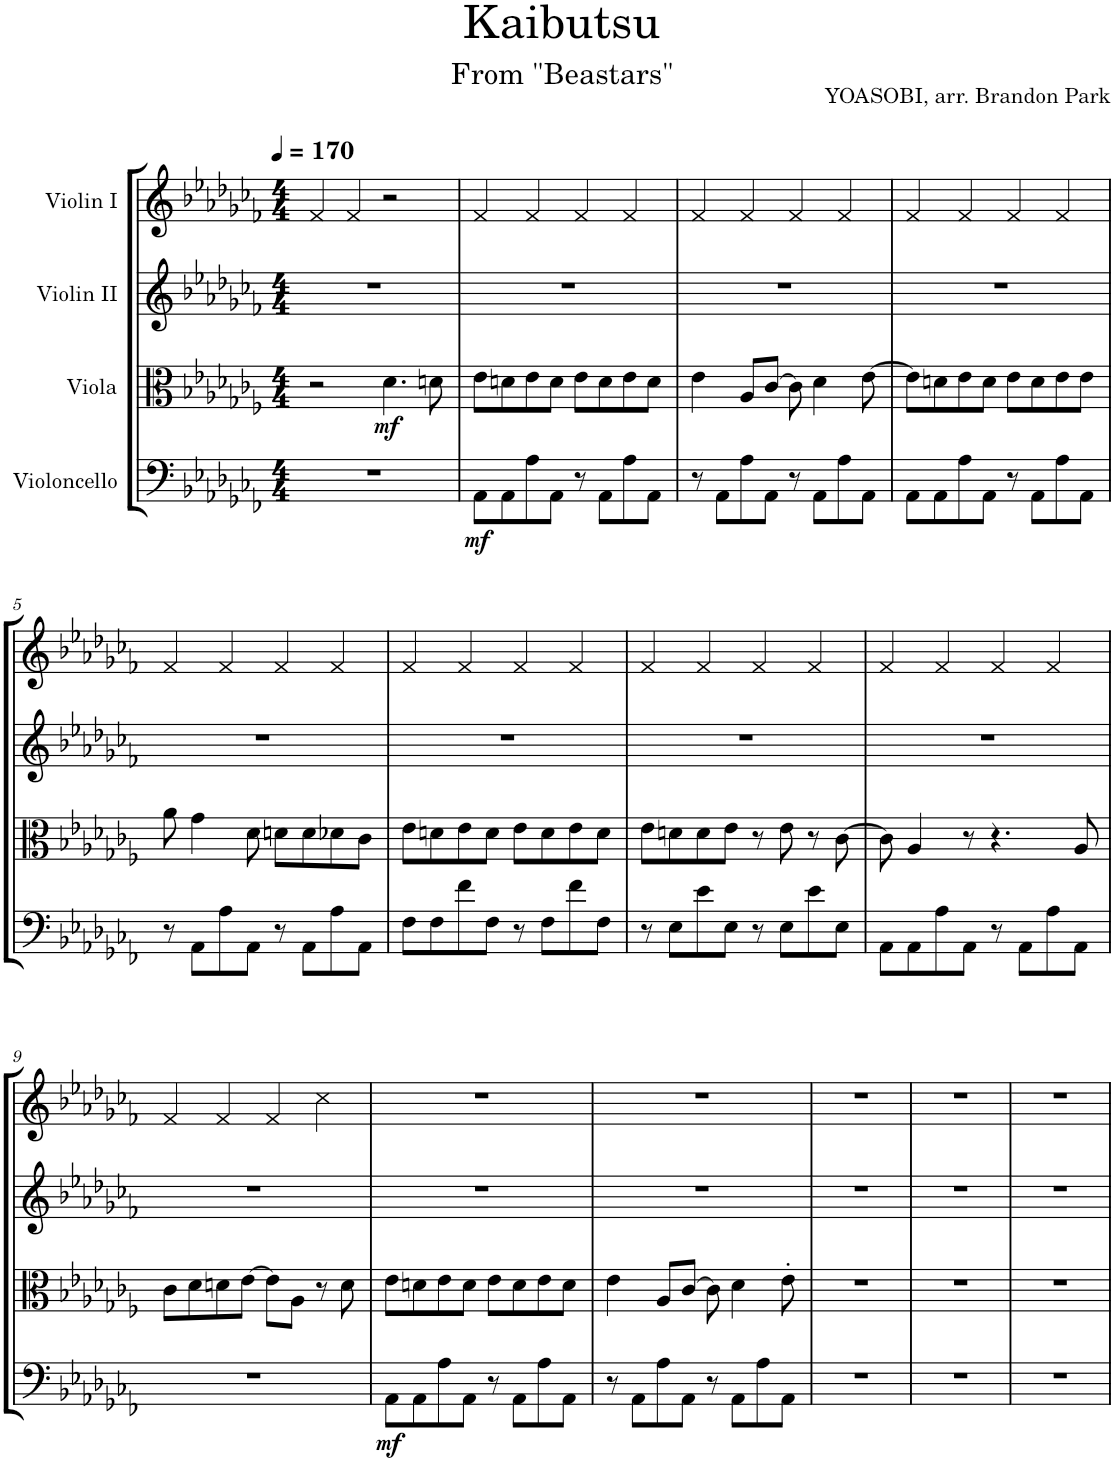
**kern	**dynam	**kern	**dynam	**kern	**kern
*part4	*part4	*part3	*part3	*part2	*part1
*staff4	*staff4	*staff3	*staff3	*staff2	*staff1
*I"Violoncello	*	*I"Viola	*	*I"Violin II	*I"Violin I
*I'Vc	*	*I'Vla	*	*I'Vln	*I'Vln
*clefF4	*	*clefC3	*	*clefG2	*clefG2
*k[b-e-a-d-g-c-f-]	*	*k[b-e-a-d-g-c-f-]	*	*k[b-e-a-d-g-c-f-]	*k[b-e-a-d-g-c-f-]
*M4/4	*	*M4/4	*	*M4/4	*M4/4
*MM170	*	*MM170	*	*MM170	*MM170
=1	=1	=1	=1	=1	=1
1r	.	2r	.	1r	4f-/
.	.	.	.	.	4f-/
!	!	!	!LO:DY:b	!	!
.	.	4.d-\	mf	.	2r
.	.	8dn\	.	.	.
=2	=2	=2	=2	=2	=2
!	!LO:DY:b	!	!	!	!
8AA-\L	mf	8e-\L	.	1r	4f-/
8AA-\	.	8dn\	.	.	.
8A-\	.	8e-\	.	.	4f-/
8AA-\J	.	8d\J	.	.	.
8r	.	8e-\L	.	.	4f-/
8AA-\L	.	8d\	.	.	.
8A-\	.	8e-\	.	.	4f-/
8AA-\J	.	8d\J	.	.	.
=3	=3	=3	=3	=3	=3
8r	.	4e-\	.	1r	4f-/
8AA-\L	.	.	.	.	.
8A-\	.	8A-/L	.	.	4f-/
8AA-\J	.	[8c-/J	.	.	.
8r	.	8c-\]	.	.	4f-/
8AA-\L	.	4d-\	.	.	.
8A-\	.	.	.	.	4f-/
8AA-\J	.	[8e-\	.	.	.
=4	=4	=4	=4	=4	=4
8AA-\L	.	8e-\L]	.	1r	4f-/
8AA-\	.	8dn\	.	.	.
8A-\	.	8e-\	.	.	4f-/
8AA-\J	.	8d\J	.	.	.
8r	.	8e-\L	.	.	4f-/
8AA-\L	.	8d\	.	.	.
8A-\	.	8e-\	.	.	4f-/
8AA-\J	.	8e-\J	.	.	.
!!LO:LB:g=z
=5	=5	=5	=5	=5	=5
8r	.	8a-\	.	1r	4f-/
8AA-\L	.	4g-\	.	.	.
8A-\	.	.	.	.	4f-/
8AA-\J	.	8d-\	.	.	.
8r	.	8dn\L	.	.	4f-/
8AA-\L	.	8d\	.	.	.
8A-\	.	8d-X\	.	.	4f-/
8AA-\J	.	8c-\J	.	.	.
=6	=6	=6	=6	=6	=6
8F-\L	.	8e-\L	.	1r	4f-/
8F-\	.	8dn\	.	.	.
8f-\	.	8e-\	.	.	4f-/
8F-\J	.	8d\J	.	.	.
8r	.	8e-\L	.	.	4f-/
8F-\L	.	8d\	.	.	.
8f-\	.	8e-\	.	.	4f-/
8F-\J	.	8d\J	.	.	.
=7	=7	=7	=7	=7	=7
8r	.	8e-\L	.	1r	4f-/
8E-\L	.	8dn\	.	.	.
8e-\	.	8d\	.	.	4f-/
8E-\J	.	8e-\J	.	.	.
8r	.	8r	.	.	4f-/
8E-\L	.	8e-\	.	.	.
8e-\	.	8r	.	.	4f-/
8E-\J	.	[8c-\	.	.	.
=8	=8	=8	=8	=8	=8
8AA-\L	.	8c-\]	.	1r	4f-/
8AA-\	.	4A-/	.	.	.
8A-\	.	.	.	.	4f-/
8AA-\J	.	8r	.	.	.
8r	.	4.r	.	.	4f-/
8AA-\L	.	.	.	.	.
8A-\	.	.	.	.	4f-/
8AA-\J	.	8A-/	.	.	.
!!LO:LB:g=z
=9	=9	=9	=9	=9	=9
1r	.	8c-\L	.	1r	4f-/
.	.	8d-\	.	.	.
.	.	8dn\	.	.	4f-/
.	.	[8e-\J	.	.	.
.	.	8e-\L]	.	.	4f-/
.	.	8A-\J	.	.	.
.	.	8r	.	.	4cc-\
.	.	8d\	.	.	.
=10	=10	=10	=10	=10	=10
!	!LO:DY:b	!	!	!	!
8AA-\L	mf	8e-\L	.	1r	1r
8AA-\	.	8dn\	.	.	.
8A-\	.	8e-\	.	.	.
8AA-\J	.	8d\J	.	.	.
8r	.	8e-\L	.	.	.
8AA-\L	.	8d\	.	.	.
8A-\	.	8e-\	.	.	.
8AA-\J	.	8d\J	.	.	.
=11	=11	=11	=11	=11	=11
8r	.	4e-\	.	1r	1r
8AA-\L	.	.	.	.	.
8A-\	.	8A-/L	.	.	.
8AA-\J	.	[8c-/J	.	.	.
8r	.	8c-\]	.	.	.
8AA-\L	.	4d-\	.	.	.
8A-\	.	.	.	.	.
8AA-\J	.	8e-'\	.	.	.
=12	=12	=12	=12	=12	=12
1r	.	1r	.	1r	1r
=13	=13	=13	=13	=13	=13
1r	.	1r	.	1r	1r
=14	=14	=14	=14	=14	=14
1r	.	1r	.	1r	1r
=	=	=	=	=	=
*-	*-	*-	*-	*-	*-
